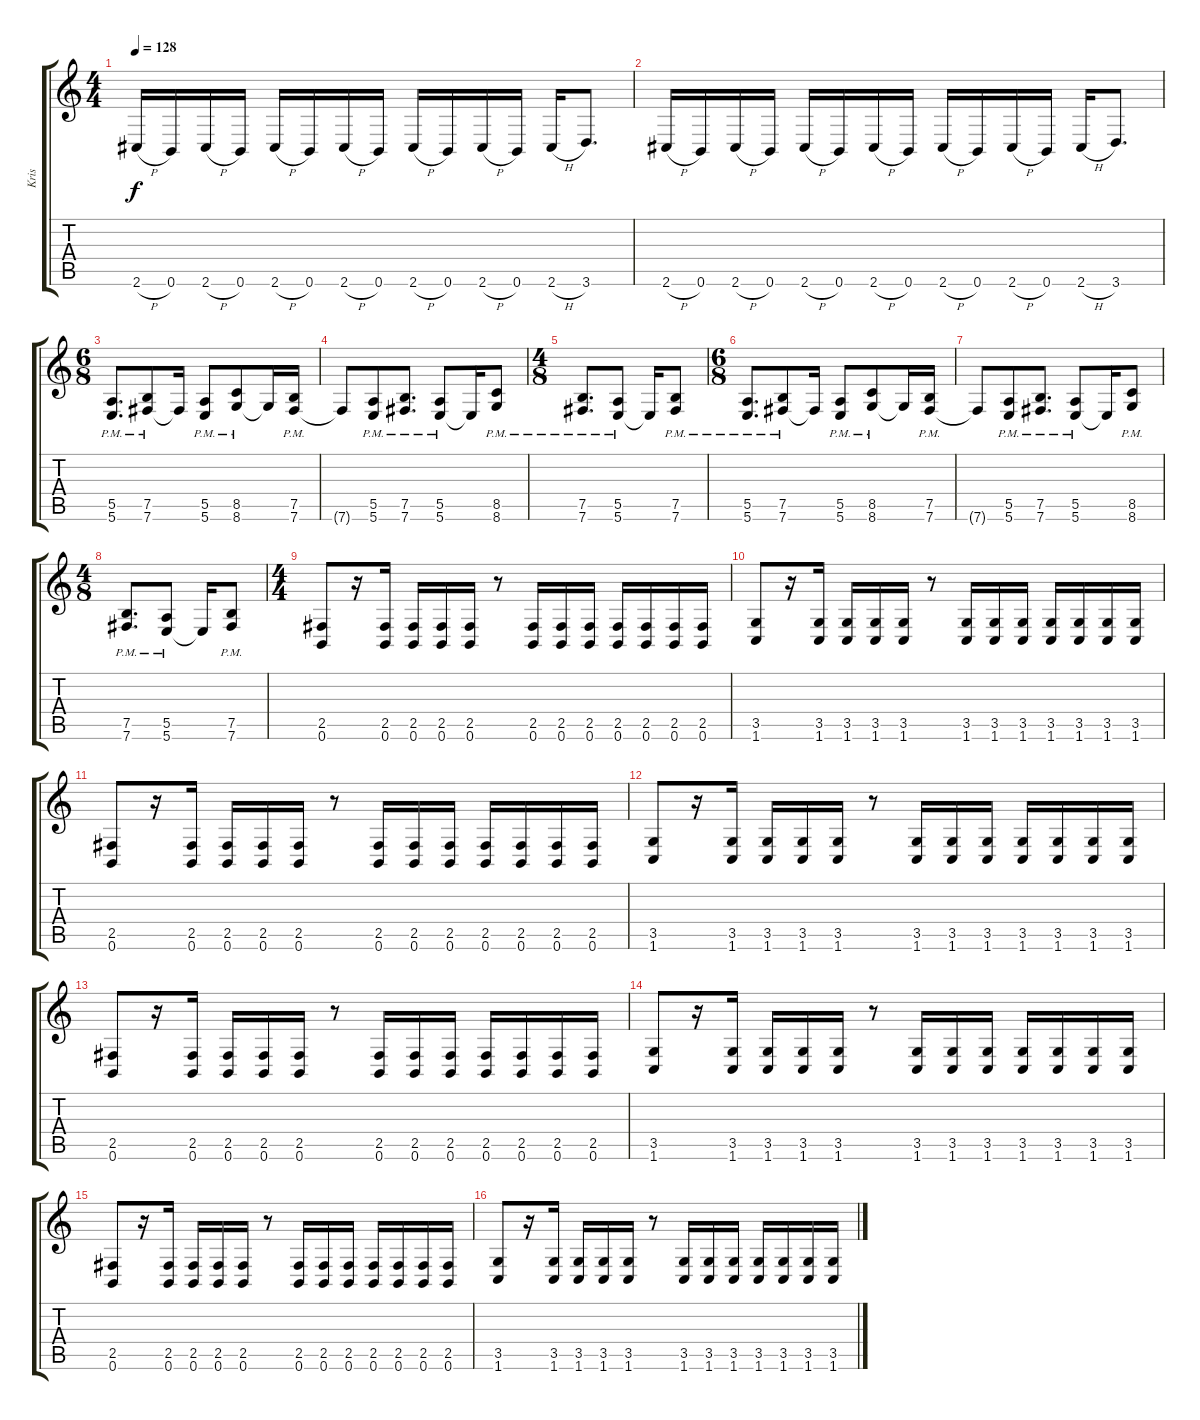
\track ("Kris" "Kris") {instrument distortionguitar}
\staff {score tabs}
\tuning (B3 Gb3 D3 A2 E2 B1) {hide}
\ts (4 4)
\tempo 128
\clef g2
\ks c
2.6{h}.16{dy f} 0.6.16 2.6{h}.16 0.6.16 2.6{h}.16 0.6.16 2.6{h}.16 0.6.16 2.6{h}.16 0.6.16 2.6{h}.16 0.6.16 2.6{h}.16 3.6.8{d} |
2.6{h}.16 0.6.16 2.6{h}.16 0.6.16 2.6{h}.16 0.6.16 2.6{h}.16 0.6.16 2.6{h}.16 0.6.16 2.6{h}.16 0.6.16 2.6{h}.16 3.6.8{d} |
\ts (6 8)
(5.5{pm} 5.6{pm}).8{d} (7.5{pm} 7.6{pm}).8 7.6{t}.16 (5.5{pm} 5.6{pm}).8 (8.5{pm} 8.6{pm}).8 8.6{t}.16 (7.5{pm} 7.6{pm}).16 |
7.6{t}.8 (5.5{pm} 5.6{pm}).8 (7.5{pm} 7.6{pm}).8{d} (5.5{pm} 5.6{pm}).8 5.6{t}.16 (8.5{pm} 8.6{pm}).8 |
\ts (4 8)
(7.5{pm} 7.6{pm}).8{d} (5.5{pm} 5.6{pm}).8 5.6{t}.16 (7.5{pm} 7.6{pm}).8 |
\ts (6 8)
(5.5{pm} 5.6{pm}).8{d} (7.5{pm} 7.6{pm}).8 7.6{t}.16 (5.5{pm} 5.6{pm}).8 (8.5{pm} 8.6{pm}).8 8.6{t}.16 (7.5{pm} 7.6{pm}).16 |
7.6{t}.8 (5.5{pm} 5.6{pm}).8 (7.5{pm} 7.6{pm}).8{d} (5.5{pm} 5.6{pm}).8 5.6{t}.16 (8.5{pm} 8.6{pm}).8 |
\ts (4 8)
(7.5{pm} 7.6{pm}).8{d} (5.5{pm} 5.6{pm}).8 5.6{t}.16 (7.5{pm} 7.6{pm}).8 |
\ts (4 4)
(2.5 0.6).8 r.16 (2.5 0.6).16 (2.5 0.6).16 (2.5 0.6).16 (2.5 0.6).16 r.8 (2.5 0.6).16 (2.5 0.6).16 (2.5 0.6).16 (2.5 0.6).16 (2.5 0.6).16 (2.5 0.6).16 (2.5 0.6).16 |
(3.5 1.6).8 r.16 (3.5 1.6).16 (3.5 1.6).16 (3.5 1.6).16 (3.5 1.6).16 r.8 (3.5 1.6).16 (3.5 1.6).16 (3.5 1.6).16 (3.5 1.6).16 (3.5 1.6).16 (3.5 1.6).16 (3.5 1.6).16 |
(2.5 0.6).8 r.16 (2.5 0.6).16 (2.5 0.6).16 (2.5 0.6).16 (2.5 0.6).16 r.8 (2.5 0.6).16 (2.5 0.6).16 (2.5 0.6).16 (2.5 0.6).16 (2.5 0.6).16 (2.5 0.6).16 (2.5 0.6).16 |
(3.5 1.6).8 r.16 (3.5 1.6).16 (3.5 1.6).16 (3.5 1.6).16 (3.5 1.6).16 r.8 (3.5 1.6).16 (3.5 1.6).16 (3.5 1.6).16 (3.5 1.6).16 (3.5 1.6).16 (3.5 1.6).16 (3.5 1.6).16 |
(2.5 0.6).8 r.16 (2.5 0.6).16 (2.5 0.6).16 (2.5 0.6).16 (2.5 0.6).16 r.8 (2.5 0.6).16 (2.5 0.6).16 (2.5 0.6).16 (2.5 0.6).16 (2.5 0.6).16 (2.5 0.6).16 (2.5 0.6).16 |
(3.5 1.6).8 r.16 (3.5 1.6).16 (3.5 1.6).16 (3.5 1.6).16 (3.5 1.6).16 r.8 (3.5 1.6).16 (3.5 1.6).16 (3.5 1.6).16 (3.5 1.6).16 (3.5 1.6).16 (3.5 1.6).16 (3.5 1.6).16 |
(2.5 0.6).8 r.16 (2.5 0.6).16 (2.5 0.6).16 (2.5 0.6).16 (2.5 0.6).16 r.8 (2.5 0.6).16 (2.5 0.6).16 (2.5 0.6).16 (2.5 0.6).16 (2.5 0.6).16 (2.5 0.6).16 (2.5 0.6).16 |
(3.5 1.6).8 r.16 (3.5 1.6).16 (3.5 1.6).16 (3.5 1.6).16 (3.5 1.6).16 r.8 (3.5 1.6).16 (3.5 1.6).16 (3.5 1.6).16 (3.5 1.6).16 (3.5 1.6).16 (3.5 1.6).16 (3.5 1.6).16
